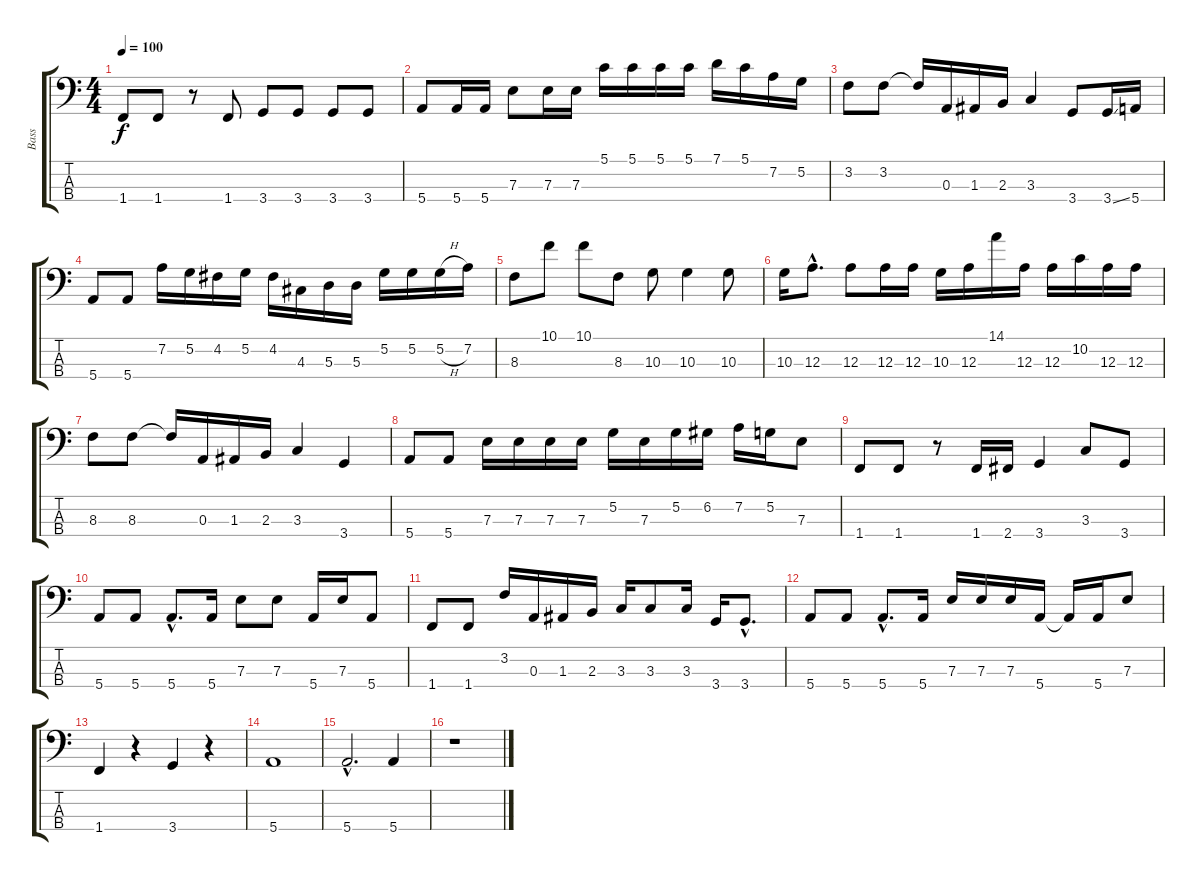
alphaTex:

\track ("Bass" "Bass") {instrument electricbassfinger}
\staff {score tabs}
\tuning (G2 D2 A1 E1) {hide}
\ts (4 4)
\tempo 100
\clef f4
\ks c
1.4.8{dy f} 1.4.8 r.8 1.4.8 3.4.8 3.4.8 3.4.8 3.4.8 |
5.4.8 5.4.16 5.4.16 7.3.8 7.3.16 7.3.16 5.1.16 5.1.16 5.1.16 5.1.16 7.1.16 5.1.16 7.2.16 5.2.16 |
3.2.8 3.2.8 3.2{t}.16 0.3.16 1.3.16 2.3.16 3.3.4 3.4.8 3.4{ss}.16 5.4.16 |
5.4.8 5.4.8 7.2.16 5.2.16 4.2.16 5.2.16 4.2.16 4.3.16 5.3.16 5.3.16 5.2.16 5.2.16 5.2{h}.16 7.2.16 |
8.3.8 10.1.8 10.1.8 8.3.8 10.3.8 10.3.4 10.3.8 |
10.3.16 12.3{hac}.8{d} 12.3.8 12.3.16 12.3.16 10.3.16 12.3.16 14.1.16 12.3.16 12.3.16 10.2.16 12.3.16 12.3.16 |
8.3.8 8.3.8 8.3{t}.16 0.3.16 1.3.16 2.3.16 3.3.4 3.4.4 |
5.4.8 5.4.8 7.3.16 7.3.16 7.3.16 7.3.16 5.2.16 7.3.16 5.2.16 6.2.16 7.2.16 5.2.16 7.3.8 |
1.4.8 1.4.8 r.8 1.4.16 2.4.16 3.4.4 3.3.8 3.4.8 |
5.4.8 5.4.8 5.4{hac}.8{d} 5.4.16 7.3.8 7.3.8 5.4.16 7.3.16 5.4.8 |
1.4.8 1.4.8 3.2.16 0.3.16 1.3.16 2.3.16 3.3.16 3.3.8 3.3.16 3.4.16 3.4{hac}.8{d} |
5.4.8 5.4.8 5.4{hac}.8{d} 5.4.16 7.3.16 7.3.16 7.3.16 5.4.16 5.4{t}.16 5.4.16 7.3.8 |
1.4.4 r.4 3.4.4 r.4 |
5.4.1 |
5.4{hac}.2{d} 5.4.4 |
r.1
